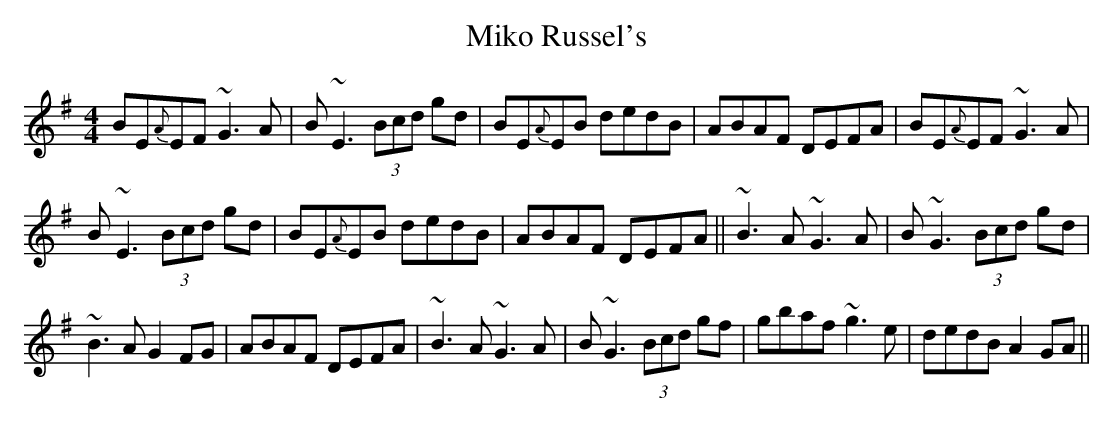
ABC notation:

X:1
T:Miko Russel's
M:4/4
L:1/8
K:G
BE{A}EF ~G3A|B ~E3 (3Bcd gd|BE{A}EB dedB|ABAF DEFA|BE{A}EF ~G3A|
B ~E3 (3 Bcd gd|BE{A}EB dedB|ABAF DEFA|| ~B3A ~G3A|B ~G3  (3Bcd gd|
~B3A G2 FG|ABAF DEFA|~B3A ~G3A|B ~G3  (3Bcd gf |gbaf ~g3e|dedB A2 GA||
